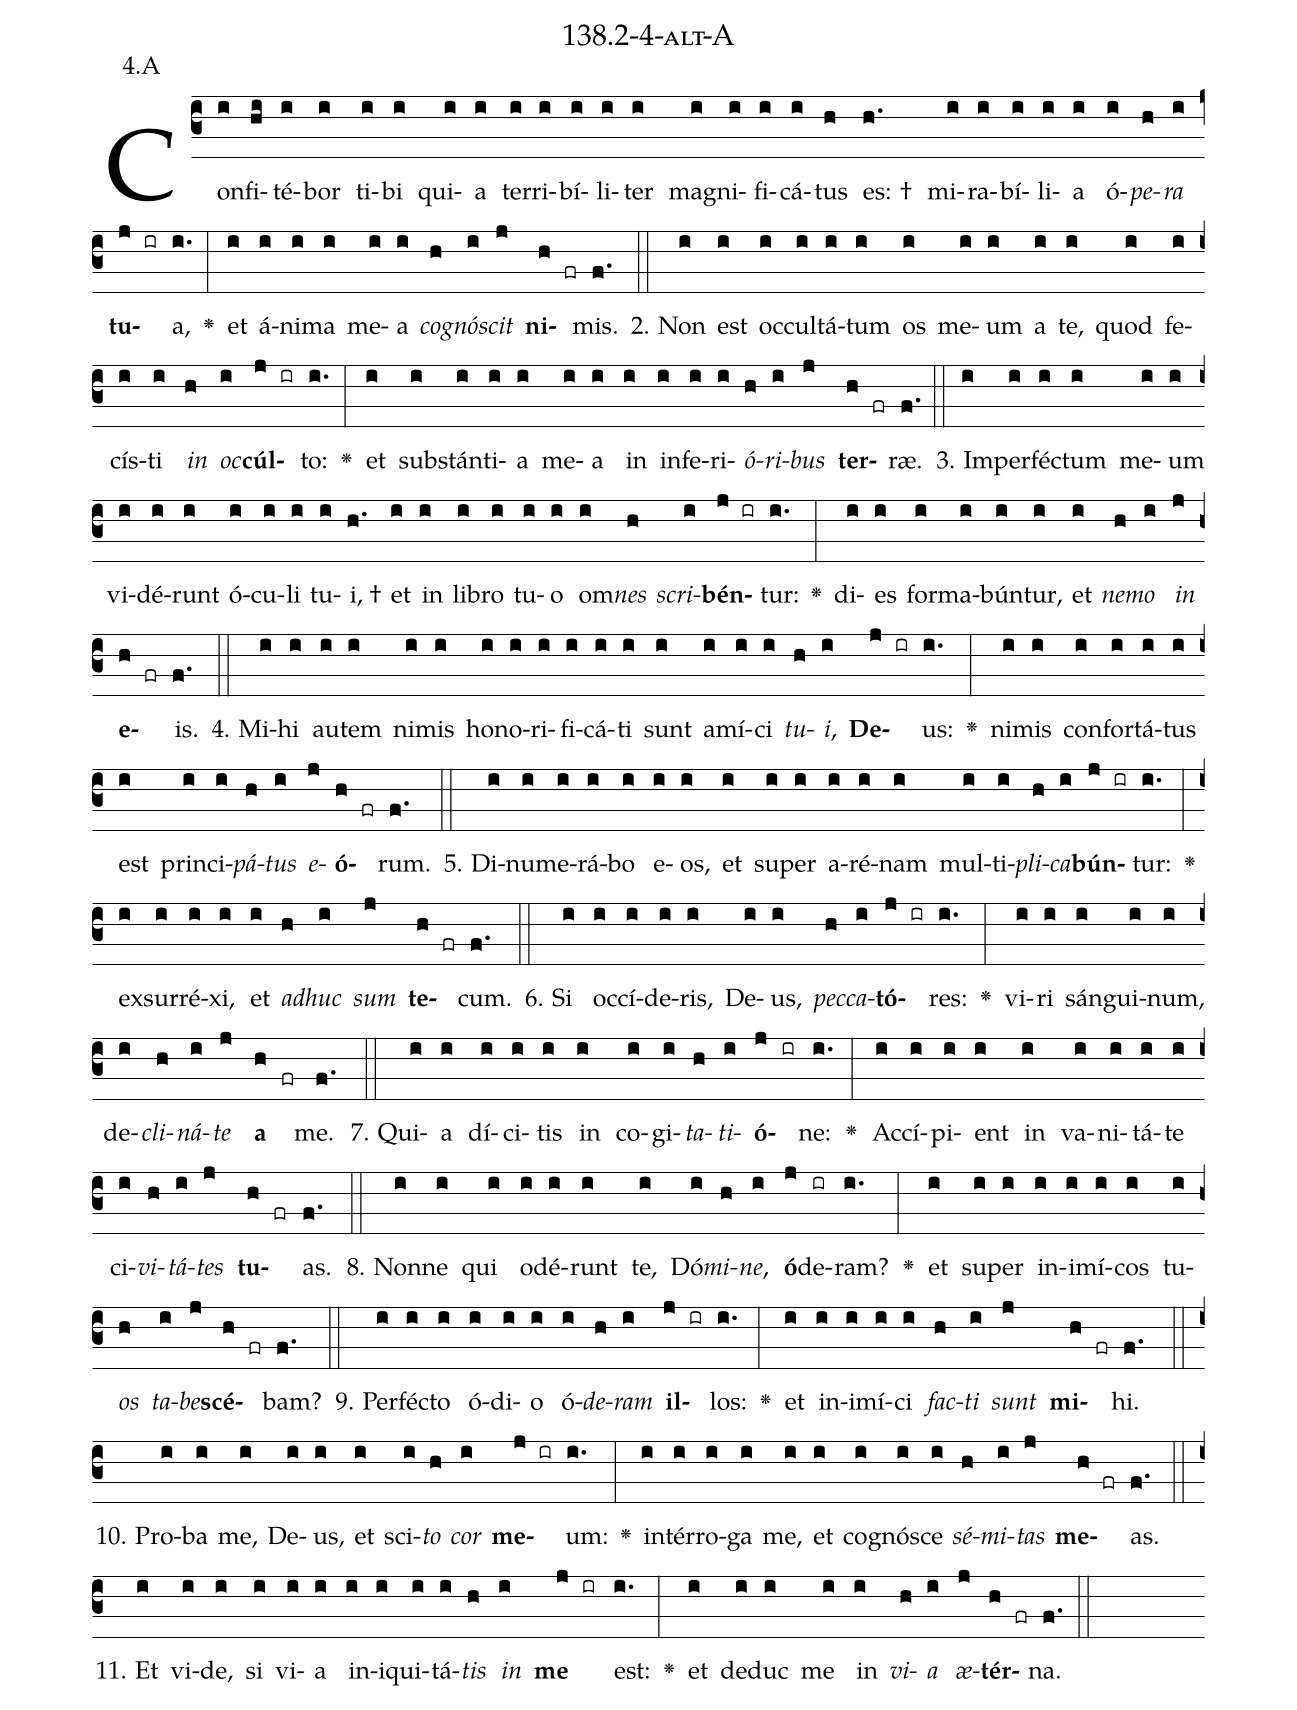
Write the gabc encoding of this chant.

name: 138.2-4-alt-A;
annotation: 4.A;
%%
(c3)Con(i)fi(hi)té(i)bor(i) ti(i)bi(i) qui(i)a(i) ter(i)ri(i)bí(i)li(i)ter(i) ma(i)gni(i)fi(i)cá(i)tus(h) es: †(h.) mi(i)ra(i)bí(i)li(i)a(i) ó(i)<i>pe</i>(h)<i>ra</i>(i) <b>tu</b>(j ir)a,(i.) <v>\greheightstar</v>(:) et(i) á(i)ni(i)ma(i) me(i)a(i) <i>co</i>(h)<i>gnó</i>(i)<i>scit</i>(j) <b>ni</b>(h fr)mis.(f.) (::)
2. Non(i) est(i) oc(i)cul(i)tá(i)tum(i) os(i) me(i)um(i) a(i) te,(i) quod(i) fe(i)cís(i)ti(i) <i>in</i>(h) <i>oc</i>(i)<b>cúl</b>(j ir)to:(i.) <v>\greheightstar</v>(:) et(i) sub(i)stán(i)ti(i)a(i) me(i)a(i) in(i) in(i)fe(i)ri(i)<i>ó</i>(h)<i>ri</i>(i)<i>bus</i>(j) <b>ter</b>(h fr)ræ.(f.) (::)
3. Im(i)per(i)féc(i)tum(i) me(i)um(i) vi(i)dé(i)runt(i) ó(i)cu(i)li(i) tu(i)i, †(h.) et(i) in(i) li(i)bro(i) tu(i)o(i) om(i)<i>nes</i>(h) <i>scri</i>(i)<b>bén</b>(j ir)tur:(i.) <v>\greheightstar</v>(:) di(i)es(i) for(i)ma(i)bún(i)tur,(i) et(i) <i>ne</i>(h)<i>mo</i>(i) <i>in</i>(j) <b>e</b>(h fr)is.(f.) (::)
4. Mi(i)hi(i) au(i)tem(i) ni(i)mis(i) ho(i)no(i)ri(i)fi(i)cá(i)ti(i) sunt(i) a(i)mí(i)ci(i) <i>tu</i>(h)<i>i</i>,(i) <b>De</b>(j ir)us:(i.) <v>\greheightstar</v>(:) ni(i)mis(i) con(i)for(i)tá(i)tus(i) est(i) prin(i)ci(i)<i>pá</i>(h)<i>tus</i>(i) <i>e</i>(j)<b>ó</b>(h fr)rum.(f.) (::)
5. Di(i)nu(i)me(i)rá(i)bo(i) e(i)os,(i) et(i) su(i)per(i) a(i)ré(i)nam(i) mul(i)ti(i)<i>pli</i>(h)<i>ca</i>(i)<b>bún</b>(j ir)tur:(i.) <v>\greheightstar</v>(:) ex(i)sur(i)ré(i)xi,(i) et(i) <i>ad</i>(h)<i>huc</i>(i) <i>sum</i>(j) <b>te</b>(h fr)cum.(f.) (::)
6. Si(i) oc(i)cí(i)de(i)ris,(i) De(i)us,(i) <i>pec</i>(h)<i>ca</i>(i)<b>tó</b>(j ir)res:(i.) <v>\greheightstar</v>(:) vi(i)ri(i) sán(i)gui(i)num,(i) de(i)<i>cli</i>(h)<i>ná</i>(i)<i>te</i>(j) <b>a</b>(h fr) me.(f.) (::)
7. Qui(i)a(i) dí(i)ci(i)tis(i) in(i) co(i)gi(i)<i>ta</i>(h)<i>ti</i>(i)<b>ó</b>(j ir)ne:(i.) <v>\greheightstar</v>(:) Ac(i)cí(i)pi(i)ent(i) in(i) va(i)ni(i)tá(i)te(i) ci(i)<i>vi</i>(h)<i>tá</i>(i)<i>tes</i>(j) <b>tu</b>(h fr)as.(f.) (::)
8. Non(i)ne(i) qui(i) o(i)dé(i)runt(i) te,(i) Dó(i)<i>mi</i>(h)<i>ne</i>,(i) <b>ó</b>(j)de(ir)ram?(i.) <v>\greheightstar</v>(:) et(i) su(i)per(i) in(i)i(i)mí(i)cos(i) tu(i)<i>os</i>(h) <i>ta</i>(i)<i>be</i>(j)<b>scé</b>(h fr)bam?(f.) (::)
9. Per(i)féc(i)to(i) ó(i)di(i)o(i) ó(i)<i>de</i>(h)<i>ram</i>(i) <b>il</b>(j ir)los:(i.) <v>\greheightstar</v>(:) et(i) in(i)i(i)mí(i)ci(i) <i>fac</i>(h)<i>ti</i>(i) <i>sunt</i>(j) <b>mi</b>(h fr)hi.(f.) (::)
10. Pro(i)ba(i) me,(i) De(i)us,(i) et(i) sci(i)<i>to</i>(h) <i>cor</i>(i) <b>me</b>(j ir)um:(i.) <v>\greheightstar</v>(:) in(i)tér(i)ro(i)ga(i) me,(i) et(i) co(i)gnó(i)sce(i) <i>sé</i>(h)<i>mi</i>(i)<i>tas</i>(j) <b>me</b>(h fr)as.(f.) (::)
11. Et(i) vi(i)de,(i) si(i) vi(i)a(i) in(i)i(i)qui(i)tá(i)<i>tis</i>(h) <i>in</i>(i) <b>me</b>(j ir) est:(i.) <v>\greheightstar</v>(:) et(i) de(i)duc(i) me(i) in(i) <i>vi</i>(h)<i>a</i>(i) <i>æ</i>(j)<b>tér</b>(h fr)na.(f.) (::)
